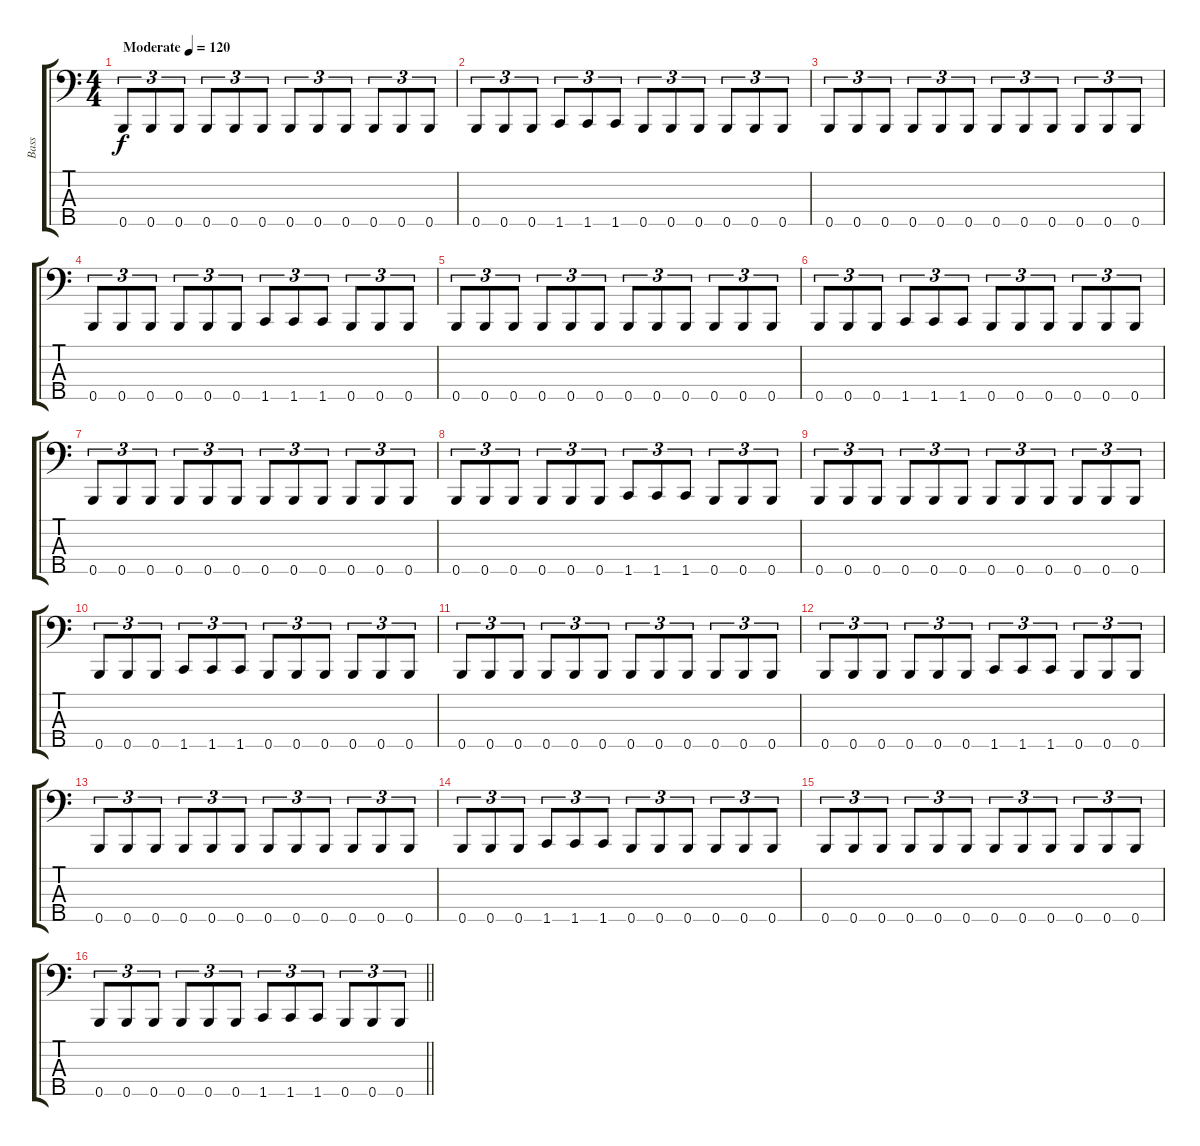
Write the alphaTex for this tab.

\track ("Bass" "Bass") {instrument electricbassfinger}
\staff {score tabs}
\tuning (G2 D2 A1 E1 B0) {hide}
\ts (4 4)
\tempo (120 "Moderate")
\clef f4
\ks c
0.5.8{tu (3 2) dy f instrument electricbassfinger} 0.5.8{tu (3 2)} 0.5.8{tu (3 2)} 0.5.8{tu (3 2)} 0.5.8{tu (3 2)} 0.5.8{tu (3 2)} 0.5.8{tu (3 2)} 0.5.8{tu (3 2)} 0.5.8{tu (3 2)} 0.5.8{tu (3 2)} 0.5.8{tu (3 2)} 0.5.8{tu (3 2)} |
0.5.8{tu (3 2)} 0.5.8{tu (3 2)} 0.5.8{tu (3 2)} 1.5.8{tu (3 2)} 1.5.8{tu (3 2)} 1.5.8{tu (3 2)} 0.5.8{tu (3 2)} 0.5.8{tu (3 2)} 0.5.8{tu (3 2)} 0.5.8{tu (3 2)} 0.5.8{tu (3 2)} 0.5.8{tu (3 2)} |
0.5.8{tu (3 2)} 0.5.8{tu (3 2)} 0.5.8{tu (3 2)} 0.5.8{tu (3 2)} 0.5.8{tu (3 2)} 0.5.8{tu (3 2)} 0.5.8{tu (3 2)} 0.5.8{tu (3 2)} 0.5.8{tu (3 2)} 0.5.8{tu (3 2)} 0.5.8{tu (3 2)} 0.5.8{tu (3 2)} |
0.5.8{tu (3 2)} 0.5.8{tu (3 2)} 0.5.8{tu (3 2)} 0.5.8{tu (3 2)} 0.5.8{tu (3 2)} 0.5.8{tu (3 2)} 1.5.8{tu (3 2)} 1.5.8{tu (3 2)} 1.5.8{tu (3 2)} 0.5.8{tu (3 2)} 0.5.8{tu (3 2)} 0.5.8{tu (3 2)} |
0.5.8{tu (3 2)} 0.5.8{tu (3 2)} 0.5.8{tu (3 2)} 0.5.8{tu (3 2)} 0.5.8{tu (3 2)} 0.5.8{tu (3 2)} 0.5.8{tu (3 2)} 0.5.8{tu (3 2)} 0.5.8{tu (3 2)} 0.5.8{tu (3 2)} 0.5.8{tu (3 2)} 0.5.8{tu (3 2)} |
0.5.8{tu (3 2)} 0.5.8{tu (3 2)} 0.5.8{tu (3 2)} 1.5.8{tu (3 2)} 1.5.8{tu (3 2)} 1.5.8{tu (3 2)} 0.5.8{tu (3 2)} 0.5.8{tu (3 2)} 0.5.8{tu (3 2)} 0.5.8{tu (3 2)} 0.5.8{tu (3 2)} 0.5.8{tu (3 2)} |
0.5.8{tu (3 2)} 0.5.8{tu (3 2)} 0.5.8{tu (3 2)} 0.5.8{tu (3 2)} 0.5.8{tu (3 2)} 0.5.8{tu (3 2)} 0.5.8{tu (3 2)} 0.5.8{tu (3 2)} 0.5.8{tu (3 2)} 0.5.8{tu (3 2)} 0.5.8{tu (3 2)} 0.5.8{tu (3 2)} |
0.5.8{tu (3 2)} 0.5.8{tu (3 2)} 0.5.8{tu (3 2)} 0.5.8{tu (3 2)} 0.5.8{tu (3 2)} 0.5.8{tu (3 2)} 1.5.8{tu (3 2)} 1.5.8{tu (3 2)} 1.5.8{tu (3 2)} 0.5.8{tu (3 2)} 0.5.8{tu (3 2)} 0.5.8{tu (3 2)} |
0.5.8{tu (3 2)} 0.5.8{tu (3 2)} 0.5.8{tu (3 2)} 0.5.8{tu (3 2)} 0.5.8{tu (3 2)} 0.5.8{tu (3 2)} 0.5.8{tu (3 2)} 0.5.8{tu (3 2)} 0.5.8{tu (3 2)} 0.5.8{tu (3 2)} 0.5.8{tu (3 2)} 0.5.8{tu (3 2)} |
0.5.8{tu (3 2)} 0.5.8{tu (3 2)} 0.5.8{tu (3 2)} 1.5.8{tu (3 2)} 1.5.8{tu (3 2)} 1.5.8{tu (3 2)} 0.5.8{tu (3 2)} 0.5.8{tu (3 2)} 0.5.8{tu (3 2)} 0.5.8{tu (3 2)} 0.5.8{tu (3 2)} 0.5.8{tu (3 2)} |
0.5.8{tu (3 2)} 0.5.8{tu (3 2)} 0.5.8{tu (3 2)} 0.5.8{tu (3 2)} 0.5.8{tu (3 2)} 0.5.8{tu (3 2)} 0.5.8{tu (3 2)} 0.5.8{tu (3 2)} 0.5.8{tu (3 2)} 0.5.8{tu (3 2)} 0.5.8{tu (3 2)} 0.5.8{tu (3 2)} |
0.5.8{tu (3 2)} 0.5.8{tu (3 2)} 0.5.8{tu (3 2)} 0.5.8{tu (3 2)} 0.5.8{tu (3 2)} 0.5.8{tu (3 2)} 1.5.8{tu (3 2)} 1.5.8{tu (3 2)} 1.5.8{tu (3 2)} 0.5.8{tu (3 2)} 0.5.8{tu (3 2)} 0.5.8{tu (3 2)} |
0.5.8{tu (3 2)} 0.5.8{tu (3 2)} 0.5.8{tu (3 2)} 0.5.8{tu (3 2)} 0.5.8{tu (3 2)} 0.5.8{tu (3 2)} 0.5.8{tu (3 2)} 0.5.8{tu (3 2)} 0.5.8{tu (3 2)} 0.5.8{tu (3 2)} 0.5.8{tu (3 2)} 0.5.8{tu (3 2)} |
0.5.8{tu (3 2)} 0.5.8{tu (3 2)} 0.5.8{tu (3 2)} 1.5.8{tu (3 2)} 1.5.8{tu (3 2)} 1.5.8{tu (3 2)} 0.5.8{tu (3 2)} 0.5.8{tu (3 2)} 0.5.8{tu (3 2)} 0.5.8{tu (3 2)} 0.5.8{tu (3 2)} 0.5.8{tu (3 2)} |
0.5.8{tu (3 2)} 0.5.8{tu (3 2)} 0.5.8{tu (3 2)} 0.5.8{tu (3 2)} 0.5.8{tu (3 2)} 0.5.8{tu (3 2)} 0.5.8{tu (3 2)} 0.5.8{tu (3 2)} 0.5.8{tu (3 2)} 0.5.8{tu (3 2)} 0.5.8{tu (3 2)} 0.5.8{tu (3 2)} |
\barLineRight lightlight
0.5.8{tu (3 2)} 0.5.8{tu (3 2)} 0.5.8{tu (3 2)} 0.5.8{tu (3 2)} 0.5.8{tu (3 2)} 0.5.8{tu (3 2)} 1.5.8{tu (3 2)} 1.5.8{tu (3 2)} 1.5.8{tu (3 2)} 0.5.8{tu (3 2)} 0.5.8{tu (3 2)} 0.5.8{tu (3 2)}
